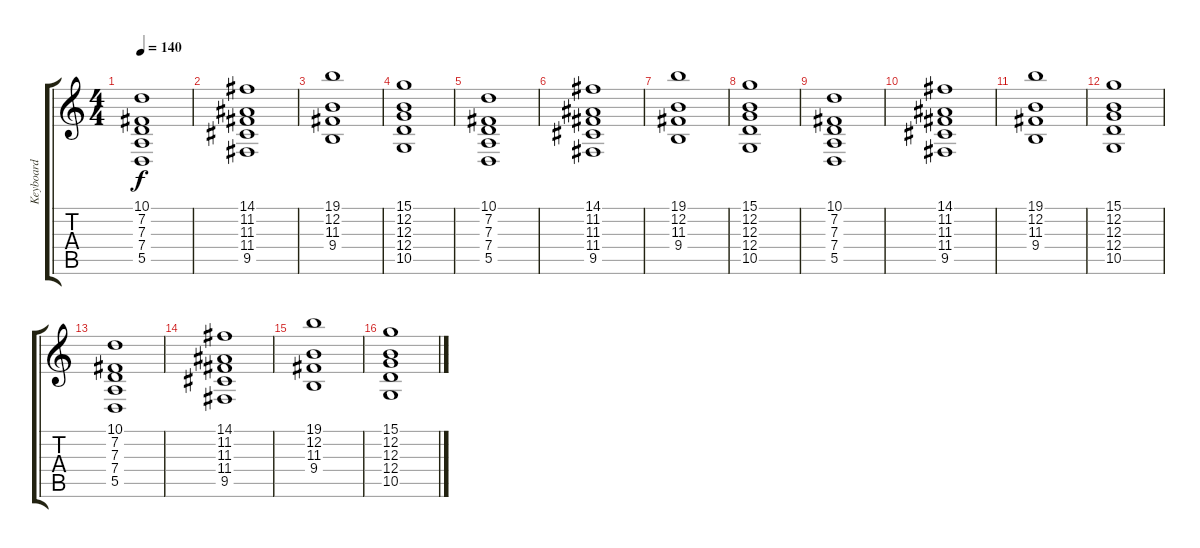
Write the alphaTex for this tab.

\track ("Keyboard" "Keyboard") {instrument stringensemble1}
\staff {score tabs}
\tuning (E4 B3 G3 D3 A2 E2) {hide}
\ts (4 4)
\tempo 140
\clef g2
\ks c
(10.1 7.2 7.3 7.4 5.5).1{dy f volume 6 instrument stringensemble1} |
(14.1 11.2 11.3 11.4 9.5).1 |
(19.1 12.2 11.3 9.4).1 |
(15.1 12.2 12.3 12.4 10.5).1 |
(10.1 7.2 7.3 7.4 5.5).1 |
(14.1 11.2 11.3 11.4 9.5).1 |
(19.1 12.2 11.3 9.4).1 |
(15.1 12.2 12.3 12.4 10.5).1 |
(10.1 7.2 7.3 7.4 5.5).1 |
(14.1 11.2 11.3 11.4 9.5).1 |
(19.1 12.2 11.3 9.4).1 |
(15.1 12.2 12.3 12.4 10.5).1 |
(10.1 7.2 7.3 7.4 5.5).1 |
(14.1 11.2 11.3 11.4 9.5).1 |
(19.1 12.2 11.3 9.4).1 |
(15.1 12.2 12.3 12.4 10.5).1
